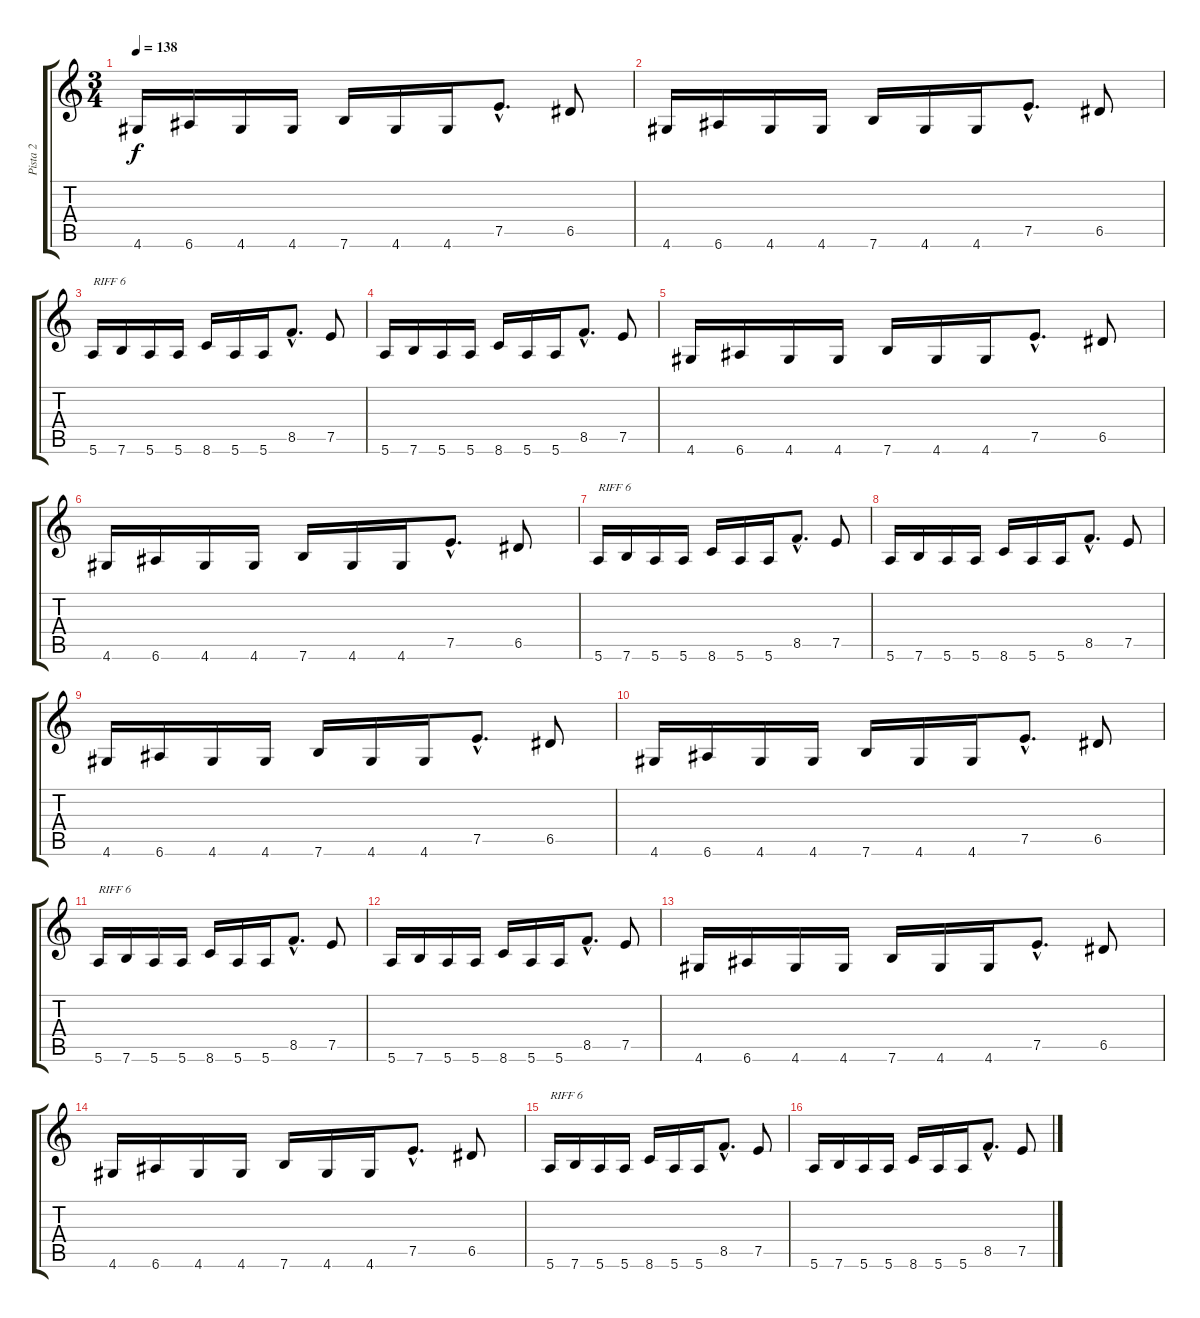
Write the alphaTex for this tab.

\track ("Pista 2" "Pista 2") {instrument distortionguitar}
\staff {score tabs}
\tuning (E4 B3 G3 D3 A2 E2) {hide}
\ts (3 4)
\tempo 138
\clef g2
\ks c
4.6.16{dy f} 6.6.16 4.6.16 4.6.16 7.6.16 4.6.16 4.6.16 7.5{hac}.8{d} 6.5.8 |
4.6.16 6.6.16 4.6.16 4.6.16 7.6.16 4.6.16 4.6.16 7.5{hac}.8{d} 6.5.8 |
5.6.16{txt "RIFF 6"} 7.6.16 5.6.16 5.6.16 8.6.16 5.6.16 5.6.16 8.5{hac}.8{d} 7.5.8 |
5.6.16 7.6.16 5.6.16 5.6.16 8.6.16 5.6.16 5.6.16 8.5{hac}.8{d} 7.5.8 |
4.6.16 6.6.16 4.6.16 4.6.16 7.6.16 4.6.16 4.6.16 7.5{hac}.8{d} 6.5.8 |
4.6.16 6.6.16 4.6.16 4.6.16 7.6.16 4.6.16 4.6.16 7.5{hac}.8{d} 6.5.8 |
5.6.16{txt "RIFF 6"} 7.6.16 5.6.16 5.6.16 8.6.16 5.6.16 5.6.16 8.5{hac}.8{d} 7.5.8 |
5.6.16 7.6.16 5.6.16 5.6.16 8.6.16 5.6.16 5.6.16 8.5{hac}.8{d} 7.5.8 |
4.6.16 6.6.16 4.6.16 4.6.16 7.6.16 4.6.16 4.6.16 7.5{hac}.8{d} 6.5.8 |
4.6.16 6.6.16 4.6.16 4.6.16 7.6.16 4.6.16 4.6.16 7.5{hac}.8{d} 6.5.8 |
5.6.16{txt "RIFF 6"} 7.6.16 5.6.16 5.6.16 8.6.16 5.6.16 5.6.16 8.5{hac}.8{d} 7.5.8 |
5.6.16 7.6.16 5.6.16 5.6.16 8.6.16 5.6.16 5.6.16 8.5{hac}.8{d} 7.5.8 |
4.6.16 6.6.16 4.6.16 4.6.16 7.6.16 4.6.16 4.6.16 7.5{hac}.8{d} 6.5.8 |
4.6.16 6.6.16 4.6.16 4.6.16 7.6.16 4.6.16 4.6.16 7.5{hac}.8{d} 6.5.8 |
5.6.16{txt "RIFF 6"} 7.6.16 5.6.16 5.6.16 8.6.16 5.6.16 5.6.16 8.5{hac}.8{d} 7.5.8 |
5.6.16 7.6.16 5.6.16 5.6.16 8.6.16 5.6.16 5.6.16 8.5{hac}.8{d} 7.5.8
